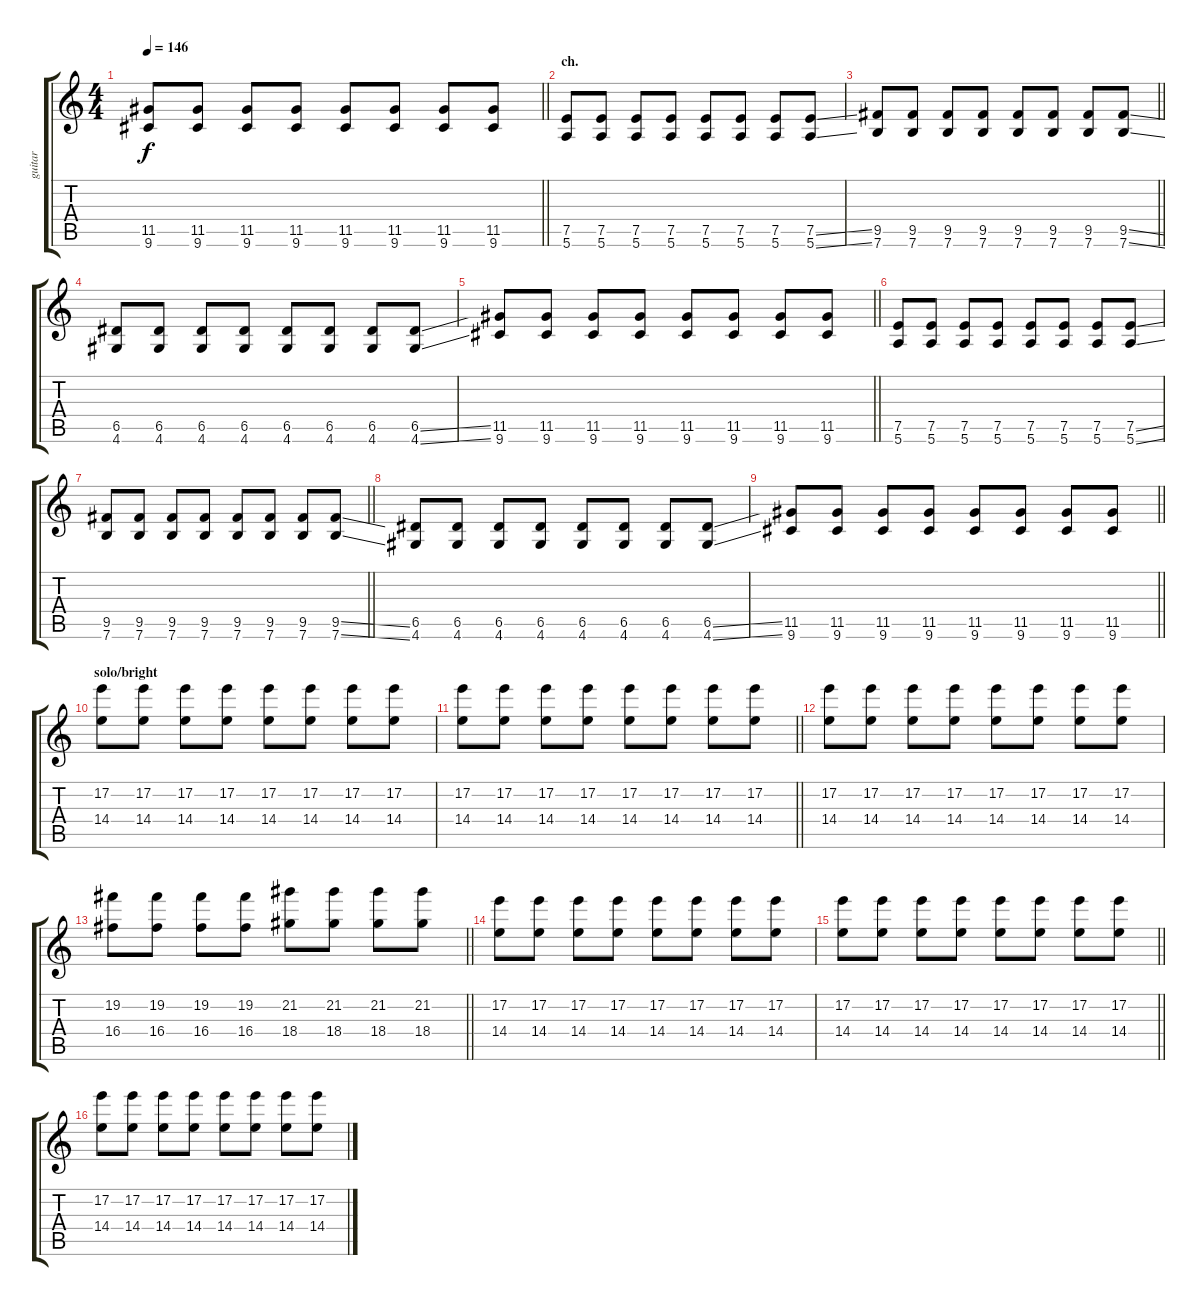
\track ("guitar" "guitar") {instrument electricguitarclean}
\staff {score tabs}
\tuning (E4 B3 G3 D3 A2 E2) {hide}
\ts (4 4)
\tempo 146
\clef g2
\barLineRight lightlight
\ks c
(11.5 9.6).8{dy f} (11.5 9.6).8 (11.5 9.6).8 (11.5 9.6).8 (11.5 9.6).8 (11.5 9.6).8 (11.5 9.6).8 (11.5 9.6).8 |
\section ("" "ch.")
(7.5 5.6).8 (7.5 5.6).8 (7.5 5.6).8 (7.5 5.6).8 (7.5 5.6).8 (7.5 5.6).8 (7.5 5.6).8 (7.5{ss} 5.6{ss}).8 |
\barLineRight lightlight
(9.5 7.6).8 (9.5 7.6).8 (9.5 7.6).8 (9.5 7.6).8 (9.5 7.6).8 (9.5 7.6).8 (9.5 7.6).8 (9.5{ss} 7.6{ss}).8 |
(6.5 4.6).8 (6.5 4.6).8 (6.5 4.6).8 (6.5 4.6).8 (6.5 4.6).8 (6.5 4.6).8 (6.5 4.6).8 (6.5{ss} 4.6{ss}).8 |
\barLineRight lightlight
(11.5 9.6).8 (11.5 9.6).8 (11.5 9.6).8 (11.5 9.6).8 (11.5 9.6).8 (11.5 9.6).8 (11.5 9.6).8 (11.5 9.6).8 |
(7.5 5.6).8 (7.5 5.6).8 (7.5 5.6).8 (7.5 5.6).8 (7.5 5.6).8 (7.5 5.6).8 (7.5 5.6).8 (7.5{ss} 5.6{ss}).8 |
\barLineRight lightlight
(9.5 7.6).8 (9.5 7.6).8 (9.5 7.6).8 (9.5 7.6).8 (9.5 7.6).8 (9.5 7.6).8 (9.5 7.6).8 (9.5{ss} 7.6{ss}).8 |
(6.5 4.6).8 (6.5 4.6).8 (6.5 4.6).8 (6.5 4.6).8 (6.5 4.6).8 (6.5 4.6).8 (6.5 4.6).8 (6.5{ss} 4.6{ss}).8 |
\barLineRight lightlight
(11.5 9.6).8 (11.5 9.6).8 (11.5 9.6).8 (11.5 9.6).8 (11.5 9.6).8 (11.5 9.6).8 (11.5 9.6).8 (11.5 9.6).8 |
\section ("" "solo/bright")
(17.2 14.4).8 (17.2 14.4).8 (17.2 14.4).8 (17.2 14.4).8 (17.2 14.4).8 (17.2 14.4).8 (17.2 14.4).8 (17.2 14.4).8 |
\barLineRight lightlight
(17.2 14.4).8 (17.2 14.4).8 (17.2 14.4).8 (17.2 14.4).8 (17.2 14.4).8 (17.2 14.4).8 (17.2 14.4).8 (17.2 14.4).8 |
(17.2 14.4).8 (17.2 14.4).8 (17.2 14.4).8 (17.2 14.4).8 (17.2 14.4).8 (17.2 14.4).8 (17.2 14.4).8 (17.2 14.4).8 |
\barLineRight lightlight
(19.2 16.4).8 (19.2 16.4).8 (19.2 16.4).8 (19.2 16.4).8 (21.2 18.4).8 (21.2 18.4).8 (21.2 18.4).8 (21.2 18.4).8 |
(17.2 14.4).8 (17.2 14.4).8 (17.2 14.4).8 (17.2 14.4).8 (17.2 14.4).8 (17.2 14.4).8 (17.2 14.4).8 (17.2 14.4).8 |
\barLineRight lightlight
(17.2 14.4).8 (17.2 14.4).8 (17.2 14.4).8 (17.2 14.4).8 (17.2 14.4).8 (17.2 14.4).8 (17.2 14.4).8 (17.2 14.4).8 |
(17.2 14.4).8 (17.2 14.4).8 (17.2 14.4).8 (17.2 14.4).8 (17.2 14.4).8 (17.2 14.4).8 (17.2 14.4).8 (17.2 14.4).8
